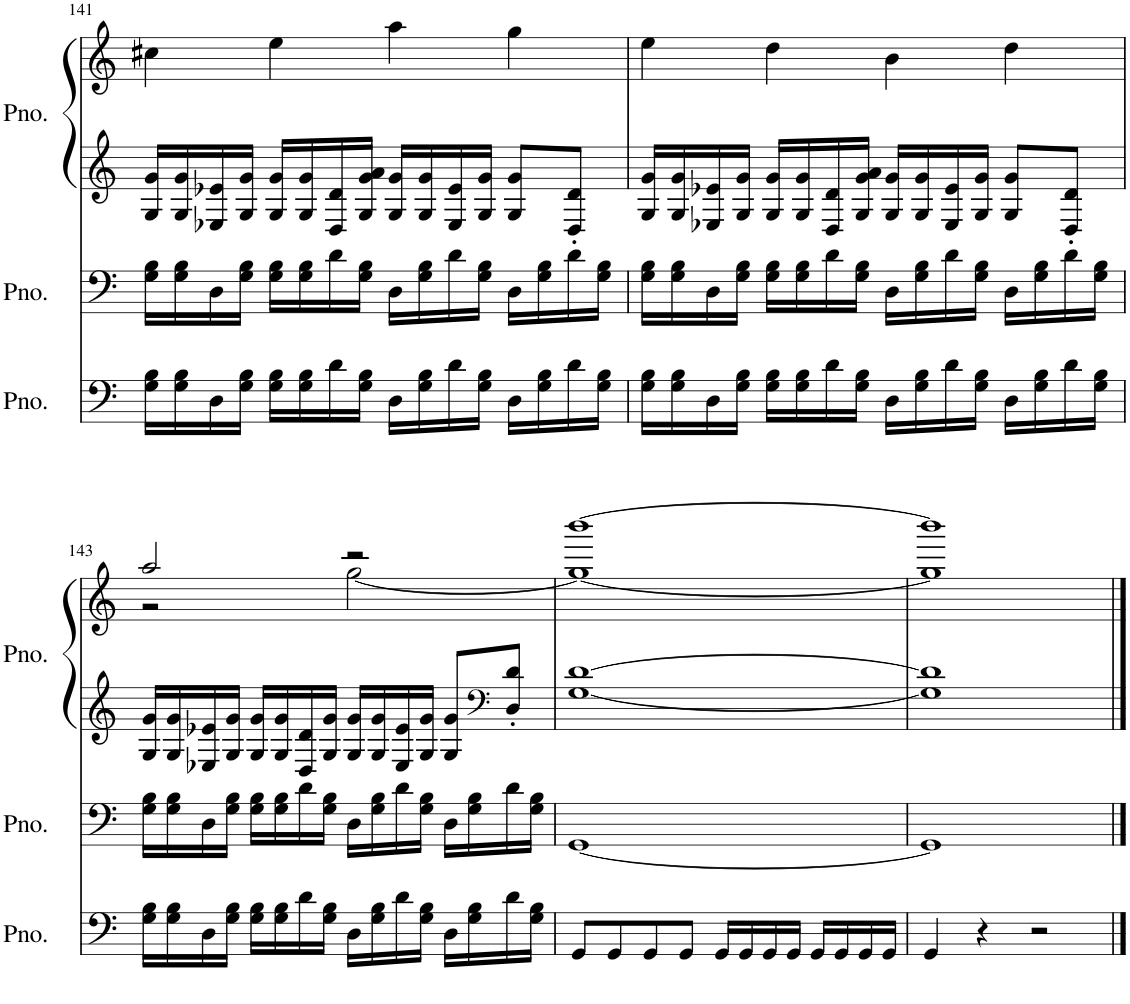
**kern	**kern	**kern	**kern
*part3	*part2	*part1	*part1
*staff4	*staff3	*staff2	*staff1
*I"Piano	*I"Piano	*I"Piano	*
*I'Pno.	*I'Pno.	*I'Pno.	*
!!LO:PB:g=z
*clefF4	*clefF4	*clefG2	*clefG2
*k[]	*k[]	*k[]	*k[]
*M4/4	*M4/4	*M4/4	*M4/4
=141	=141	=141	=141
16G\ 16B\LL	16G\ 16B\LL	16G/ 16g/LL	4cc#X\
16G\ 16B\	16G\ 16B\	16G/ 16g/	.
16D\	16D\	16E-X/ 16e-X/	.
16G\ 16B\JJ	16G\ 16B\JJ	16G/ 16g/JJ	.
16G\ 16B\LL	16G\ 16B\LL	16G/ 16g/LL	4ee\
16G\ 16B\	16G\ 16B\	16G/ 16g/	.
16d\	16d\	16D/ 16d/	.
16G\ 16B\JJ	16G\ 16B\JJ	16G/ 16g/ 16a/JJ	.
16D\LL	16D\LL	16G/ 16g/LL	4aa\
16G\ 16B\	16G\ 16B\	16G/ 16g/	.
16d\	16d\	16E-/ 16e-/	.
16G\ 16B\JJ	16G\ 16B\JJ	16G/ 16g/JJ	.
16D\LL	16D\LL	8G/ 8g/L	4gg\
16G\ 16B\	16G\ 16B\	.	.
16d\	16d\	8D/' 8d/'J	.
16G\ 16B\JJ	16G\ 16B\JJ	.	.
=142	=142	=142	=142
16G\ 16B\LL	16G\ 16B\LL	16G/ 16g/LL	4ee\
16G\ 16B\	16G\ 16B\	16G/ 16g/	.
16D\	16D\	16E-X/ 16e-X/	.
16G\ 16B\JJ	16G\ 16B\JJ	16G/ 16g/JJ	.
16G\ 16B\LL	16G\ 16B\LL	16G/ 16g/LL	4dd\
16G\ 16B\	16G\ 16B\	16G/ 16g/	.
16d\	16d\	16D/ 16d/	.
16G\ 16B\JJ	16G\ 16B\JJ	16G/ 16g/ 16a/JJ	.
16D\LL	16D\LL	16G/ 16g/LL	4b\
16G\ 16B\	16G\ 16B\	16G/ 16g/	.
16d\	16d\	16E-/ 16e-/	.
16G\ 16B\JJ	16G\ 16B\JJ	16G/ 16g/JJ	.
16D\LL	16D\LL	8G/ 8g/L	4dd\
16G\ 16B\	16G\ 16B\	.	.
16d\	16d\	8D/' 8d/'J	.
16G\ 16B\JJ	16G\ 16B\JJ	.	.
!!LO:LB:g=z
=143	=143	=143	=143
*	*	*	*^
16G\ 16B\LL	16G\ 16B\LL	16G/ 16g/LL	2aa/	2r
16G\ 16B\	16G\ 16B\	16G/ 16g/	.	.
16D\	16D\	16E-X/ 16e-X/	.	.
16G\ 16B\JJ	16G\ 16B\JJ	16G/ 16g/JJ	.	.
16G\ 16B\LL	16G\ 16B\LL	16G/ 16g/LL	.	.
16G\ 16B\	16G\ 16B\	16G/ 16g/	.	.
16d\	16d\	16D/ 16d/	.	.
16G\ 16B\JJ	16G\ 16B\JJ	16G/ 16g/JJ	.	.
16D\LL	16D\LL	16G/ 16g/LL	2r	[2gg\
16G\ 16B\	16G\ 16B\	16G/ 16g/	.	.
16d\	16d\	16E-/ 16e-/	.	.
16G\ 16B\JJ	16G\ 16B\JJ	16G/ 16g/JJ	.	.
16D\LL	16D\LL	8G/ 8g/L	.	.
16G\ 16B\	16G\ 16B\	.	.	.
*	*	*clefF4	*	*
16d\	16d\	8D/' 8d/'J	.	.
16G\ 16B\JJ	16G\ 16B\JJ	.	.	.
=144	=144	=144	=144	=144
8GG/L	[1GG	[1G [1d	[1bbb	1gg_
8GG/	.	.	.	.
8GG/	.	.	.	.
8GG/J	.	.	.	.
16GG/LL	.	.	.	.
16GG/	.	.	.	.
16GG/	.	.	.	.
16GG/JJ	.	.	.	.
16GG/LL	.	.	.	.
16GG/	.	.	.	.
16GG/	.	.	.	.
16GG/JJ	.	.	.	.
=145	=145	=145	=145	=145
4GG/	1GG]	1G] 1d]	1bbb]	1gg]
4r	.	.	.	.
2r	.	.	.	.
*	*	*	*v	*v
==	==	==	==
*-	*-	*-	*-
